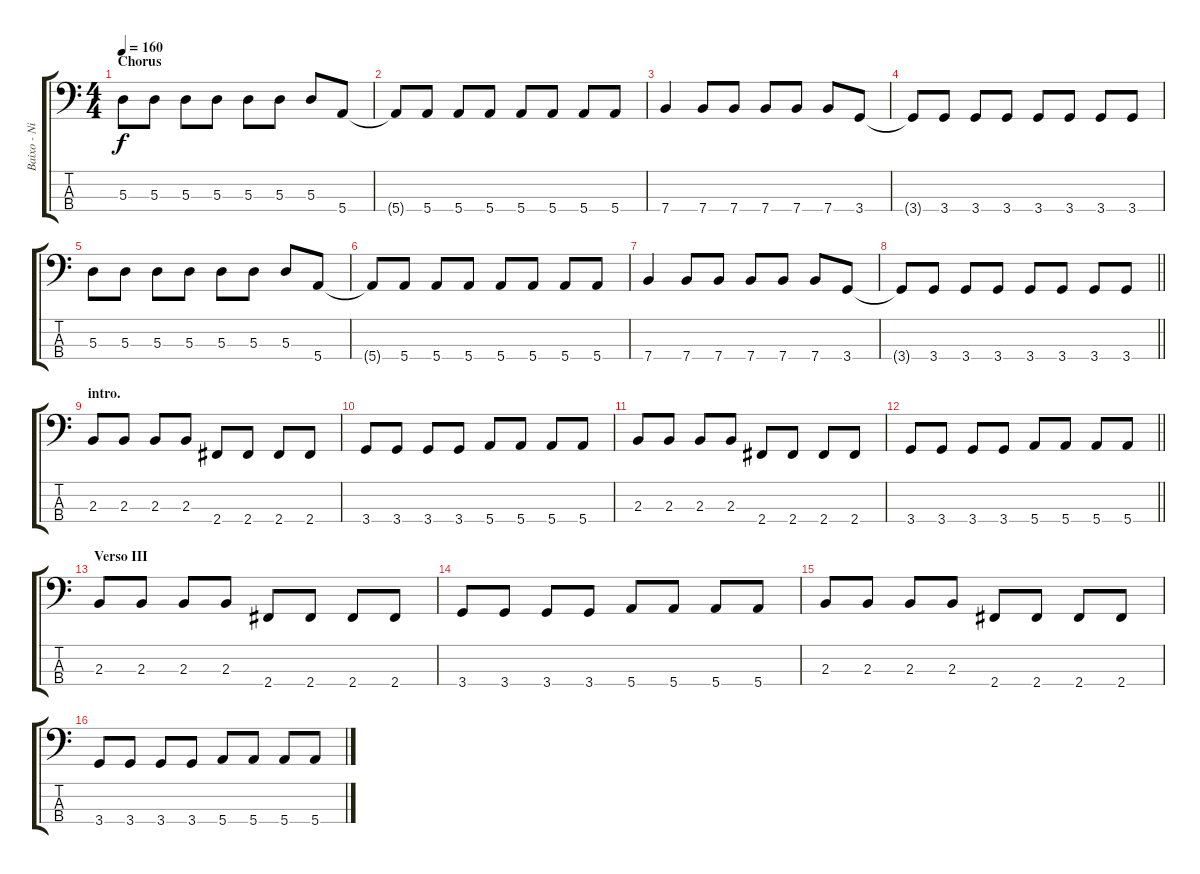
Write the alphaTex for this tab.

\track ("Baixo - Nikola" "Baixo - Ni") {instrument acousticguitarnylon}
\staff {score tabs}
\tuning (G2 D2 A1 E1) {hide}
\ts (4 4)
\section ("" "Chorus")
\tempo 160
\clef f4
\ks c
5.3.8{dy f} 5.3.8 5.3.8 5.3.8 5.3.8 5.3.8 5.3.8 5.4.8 |
5.4{t}.8 5.4.8 5.4.8 5.4.8 5.4.8 5.4.8 5.4.8 5.4.8 |
7.4.4 7.4.8 7.4.8 7.4.8 7.4.8 7.4.8 3.4.8 |
3.4{t}.8 3.4.8 3.4.8 3.4.8 3.4.8 3.4.8 3.4.8 3.4.8 |
5.3.8 5.3.8 5.3.8 5.3.8 5.3.8 5.3.8 5.3.8 5.4.8 |
5.4{t}.8 5.4.8 5.4.8 5.4.8 5.4.8 5.4.8 5.4.8 5.4.8 |
7.4.4 7.4.8 7.4.8 7.4.8 7.4.8 7.4.8 3.4.8 |
\barLineRight lightlight
3.4{t}.8 3.4.8 3.4.8 3.4.8 3.4.8 3.4.8 3.4.8 3.4.8 |
\section ("" "intro.")
2.3.8 2.3.8 2.3.8 2.3.8 2.4.8 2.4.8 2.4.8 2.4.8 |
3.4.8 3.4.8 3.4.8 3.4.8 5.4.8 5.4.8 5.4.8 5.4.8 |
2.3.8 2.3.8 2.3.8 2.3.8 2.4.8 2.4.8 2.4.8 2.4.8 |
\barLineRight lightlight
3.4.8 3.4.8 3.4.8 3.4.8 5.4.8 5.4.8 5.4.8 5.4.8 |
\section ("" "Verso III")
2.3.8 2.3.8 2.3.8 2.3.8 2.4.8 2.4.8 2.4.8 2.4.8 |
3.4.8 3.4.8 3.4.8 3.4.8 5.4.8 5.4.8 5.4.8 5.4.8 |
2.3.8 2.3.8 2.3.8 2.3.8 2.4.8 2.4.8 2.4.8 2.4.8 |
3.4.8 3.4.8 3.4.8 3.4.8 5.4.8 5.4.8 5.4.8 5.4.8
